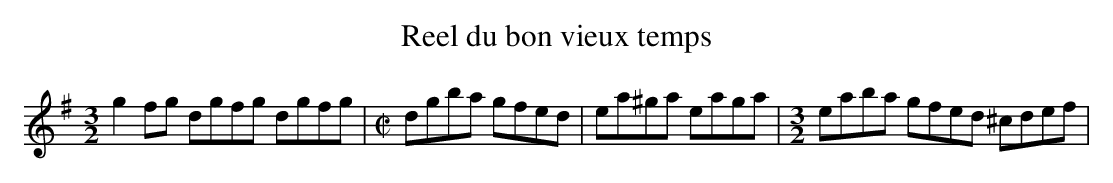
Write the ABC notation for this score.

X:1
T:Reel du bon vieux temps
M:3/2
L:1/8
K:G
g2 fg dgfg dgfg|[M:C|]dgba gfed|ea^ga eaga|[M:3/2]eaba gfed ^cdef|
